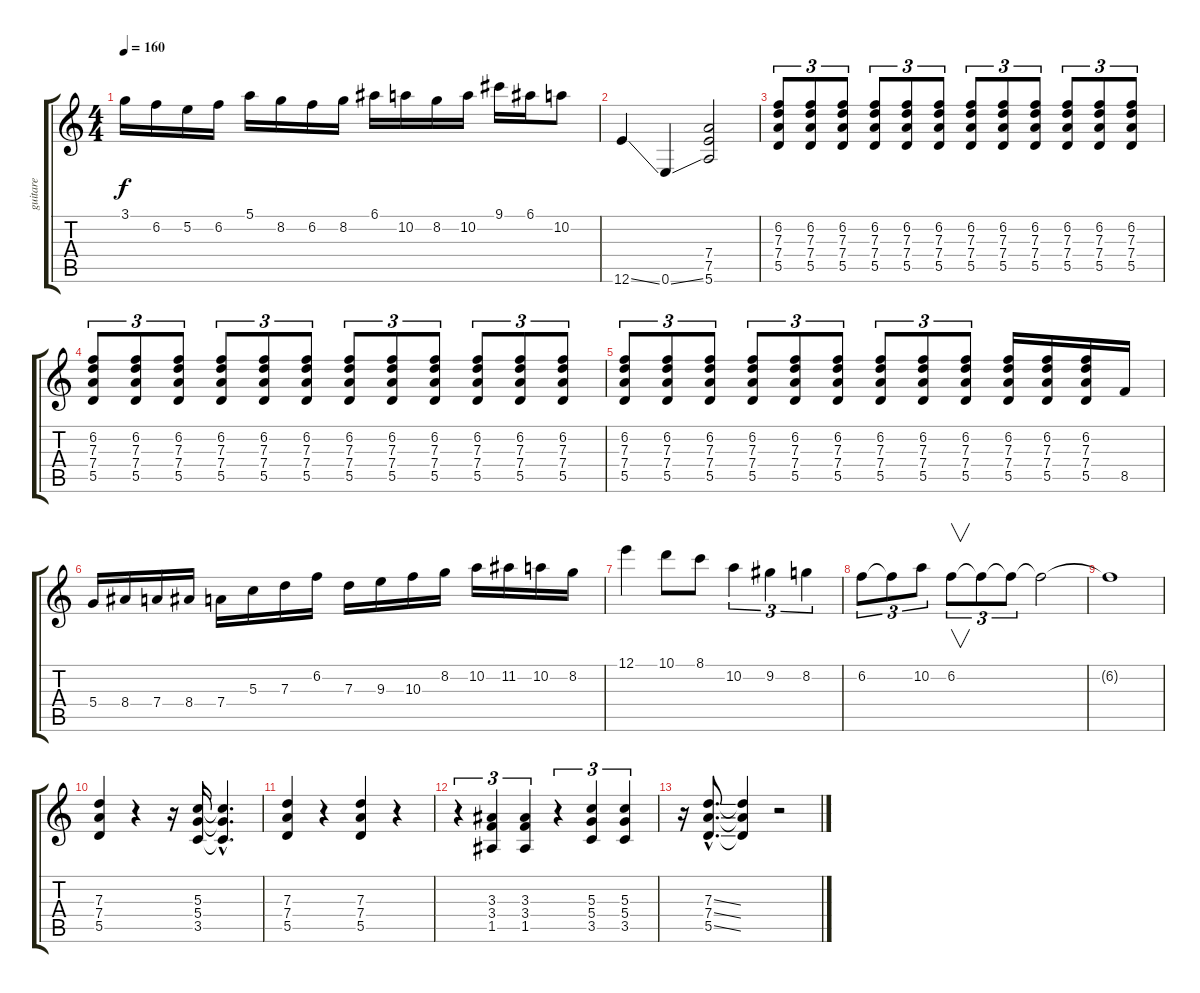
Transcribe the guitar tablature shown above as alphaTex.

\track ("guitare" "guitare") {instrument distortionguitar}
\staff {score tabs}
\tuning (E4 B3 G3 D3 A2 E2) {hide}
\ts (4 4)
\tempo 160
\clef g2
\ks c
3.1.16{dy f} 6.2.16 5.2.16 6.2.16 5.1.16 8.2.16 6.2.16 8.2.16 6.1.16 10.2.16 8.2.16 10.2.16 9.1.16 6.1.16 10.2.8 |
12.6{ss}.4 0.6{ss}.4 (7.4 7.5 5.6).2 |
(6.2 7.3 7.4 5.5).8{tu (3 2)} (6.2 7.3 7.4 5.5).8{tu (3 2)} (6.2 7.3 7.4 5.5).8{tu (3 2)} (6.2 7.3 7.4 5.5).8{tu (3 2)} (6.2 7.3 7.4 5.5).8{tu (3 2)} (6.2 7.3 7.4 5.5).8{tu (3 2)} (6.2 7.3 7.4 5.5).8{tu (3 2)} (6.2 7.3 7.4 5.5).8{tu (3 2)} (6.2 7.3 7.4 5.5).8{tu (3 2)} (6.2 7.3 7.4 5.5).8{tu (3 2)} (6.2 7.3 7.4 5.5).8{tu (3 2)} (6.2 7.3 7.4 5.5).8{tu (3 2)} |
(6.2 7.3 7.4 5.5).8{tu (3 2)} (6.2 7.3 7.4 5.5).8{tu (3 2)} (6.2 7.3 7.4 5.5).8{tu (3 2)} (6.2 7.3 7.4 5.5).8{tu (3 2)} (6.2 7.3 7.4 5.5).8{tu (3 2)} (6.2 7.3 7.4 5.5).8{tu (3 2)} (6.2 7.3 7.4 5.5).8{tu (3 2)} (6.2 7.3 7.4 5.5).8{tu (3 2)} (6.2 7.3 7.4 5.5).8{tu (3 2)} (6.2 7.3 7.4 5.5).8{tu (3 2)} (6.2 7.3 7.4 5.5).8{tu (3 2)} (6.2 7.3 7.4 5.5).8{tu (3 2)} |
(6.2 7.3 7.4 5.5).8{tu (3 2)} (6.2 7.3 7.4 5.5).8{tu (3 2)} (6.2 7.3 7.4 5.5).8{tu (3 2)} (6.2 7.3 7.4 5.5).8{tu (3 2)} (6.2 7.3 7.4 5.5).8{tu (3 2)} (6.2 7.3 7.4 5.5).8{tu (3 2)} (6.2 7.3 7.4 5.5).8{tu (3 2)} (6.2 7.3 7.4 5.5).8{tu (3 2)} (6.2 7.3 7.4 5.5).8{tu (3 2)} (6.2 7.3 7.4 5.5).16 (6.2 7.3 7.4 5.5).16 (6.2 7.3 7.4 5.5).16 8.5.16 |
5.4.16 8.4.16 7.4.16 8.4.16 7.4.16 5.3.16 7.3.16 6.2.16 7.3.16 9.3.16 10.3.16 8.2.16 10.2.16 11.2.16 10.2.16 8.2.16 |
12.1.4 10.1.8 8.1.8 10.2.4{tu (3 2)} 9.2.4{tu (3 2)} 8.2.4{tu (3 2)} |
6.2.8{tu (3 2)} 6.2{t}.8{tu (3 2)} 10.2.8{tu (3 2)} 6.2.8{v tu (3 2)} 6.2{t}.8{tu (3 2)} 6.2{t}.8{tu (3 2)} 6.2{t}.2 |
6.2{t}.1 |
(7.3 7.4 5.5).4 r.4 r.16 (5.3 5.4 3.5).16 (5.3{hac t} 5.4{hac t} 3.5{hac t}).4{d} |
(7.3 7.4 5.5).4 r.4 (7.3 7.4 5.5).4 r.4 |
r.4{tu (3 2)} (3.3 3.4 1.5).4{tu (3 2)} (3.3 3.4 1.5).4{tu (3 2)} r.4{tu (3 2)} (5.3 5.4 3.5).4{tu (3 2)} (5.3 5.4 3.5).4{tu (3 2)} |
r.16 (7.3{ss hac} 7.4{ss hac} 5.5{ss hac}).8{d} (7.3{t} 7.4{t} 5.5{t}).4 r.2
